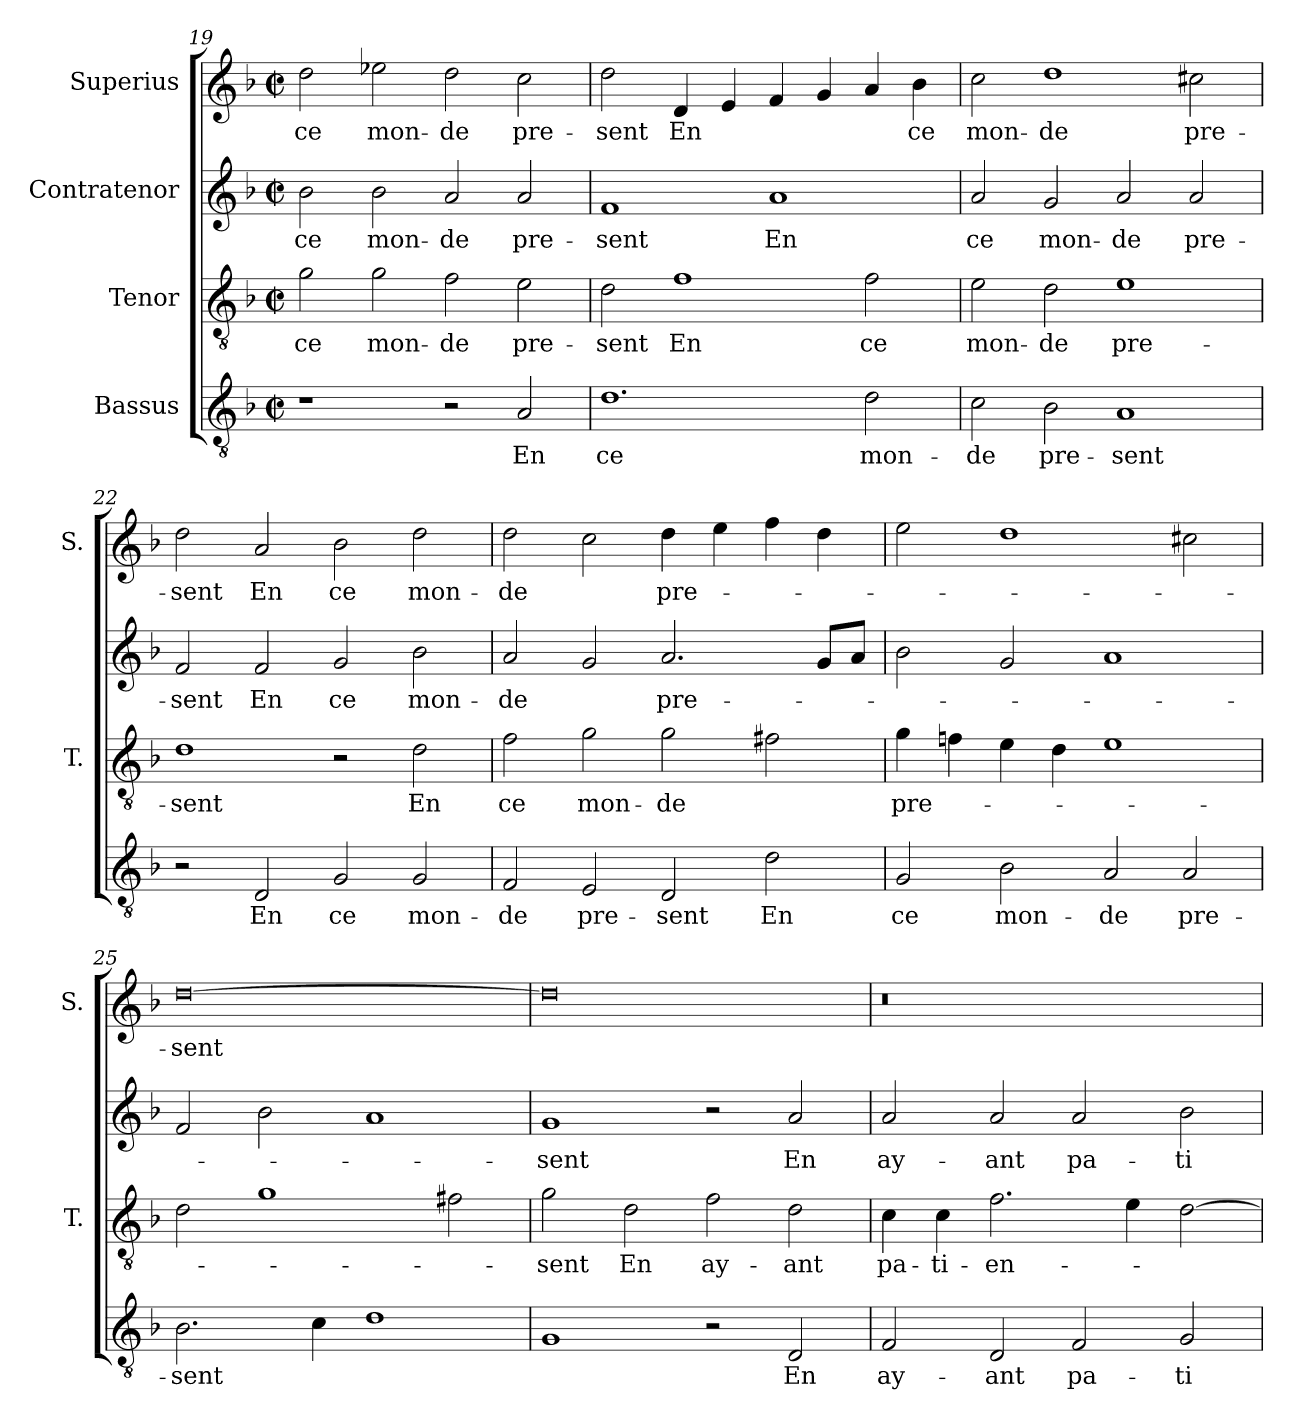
**kern	**text	**kern	**text	**kern	**text	**kern	**text
*part4	*part4	*part3	*part3	*part2	*part2	*part1	*part1
*staff4	*staff4	*staff3	*staff3	*staff2	*staff2	*staff1	*staff1
*I"Bassus	*	*I"Tenor	*	*I"Contratenor	*	*I"Superius	*
*	*	*I'T.	*	*	*	*I'S.	*
*clefGv2	*	*clefGv2	*	*clefG2	*	*clefG2	*
*k[b-]	*	*k[b-]	*	*k[b-]	*	*k[b-]	*
*F:	*	*F:	*	*F:	*	*F:	*
*M2/2	*	*M2/2	*	*M2/2	*	*M2/2	*
*met(c|)	*	*met(c|)	*	*met(c|)	*	*met(c|)	*
=19	=19	=19	=19	=19	=19	=19	=19
1r	.	2g\	ce	2b-\	ce	2dd\	ce
.	.	2g\	mon-	2b-\	mon-	2ee-X\	mon-
2r	.	2f\	-de	2a/	-de	2dd\	-de
2A/	En	2e\	pre-	2a/	pre-	2cc\	pre-
=20	=20	=20	=20	=20	=20	=20	=20
1.d\	ce	2d\	-sent	1f/	-sent	2dd\	-sent
.	.	1f\	En	.	.	4d/	En
.	.	.	.	.	.	4e/	.
.	.	.	.	1a/	En	4f/	.
.	.	.	.	.	.	4g/	.
2d\	mon-	2f\	ce	.	.	4a/	.
.	.	.	.	.	.	4b-\	ce
!!LO:LB:g=z
=21	=21	=21	=21	=21	=21	=21	=21
2c\	-de	2e\	mon-	2a/	ce	2cc\	mon-
2B-\	pre-	2d\	-de	2g/	mon-	1dd\	-de
1A/	-sent	1e\	pre-	2a/	-de	.	.
.	.	.	.	2a/	pre-	2cc#X\	pre-
=22	=22	=22	=22	=22	=22	=22	=22
2r	.	1d\	-sent	2f/	-sent	2dd\	-sent
2D/	En	.	.	2f/	En	2a/	En
2G/	ce	2r	.	2g/	ce	2b-\	ce
2G/	mon-	2d\	En	2b-\	mon-	2dd\	mon-
=23	=23	=23	=23	=23	=23	=23	=23
2F/	-de	2f\	ce	2a/	-de	2dd\	-de
2E/	pre-	2g\	mon-	2g/	.	2cc\	.
2D/	-sent	2g\	-de	2.a/	pre-	4dd\	pre-
.	.	.	.	.	.	4ee\	.
2d\	En	2f#X\	.	.	.	4ff\	.
.	.	.	.	8g/L	.	4dd\	.
.	.	.	.	8a/J	.	.	.
=24	=24	=24	=24	=24	=24	=24	=24
2G/	ce	4g\	pre-	2b-\	.	2ee\	.
.	.	4fn\	.	.	.	.	.
2B-\	mon-	4e\	.	2g/	.	1dd\	.
.	.	4d\	.	.	.	.	.
2A/	-de	1e\	.	1a/	.	.	.
2A/	pre-	.	.	.	.	2cc#X\	.
=25	=25	=25	=25	=25	=25	=25	=25
2.B-\	-sent	2d\	.	2f/	.	[0dd\	-sent
.	.	1g\	.	2b-\	.	.	.
4c\	.	.	.	.	.	.	.
1d\	.	.	.	1a/	.	.	.
.	.	2f#X\	.	.	.	.	.
!!LO:LB:g=z
=26	=26	=26	=26	=26	=26	=26	=26
1G/	.	2g\	-sent	1g/	-sent	0dd\]	.
.	.	2d\	En	.	.	.	.
2r	.	2f\	ay-	2r	.	.	.
2D/	En	2d\	-ant	2a/	En	.	.
=27	=27	=27	=27	=27	=27	=27	=27
!	!	!	!	!	!	!LO:N:vis=0	!
2F/	ay-	4c\	pa-	2a/	ay-	1r	.
.	.	4c\	-ti-	.	.	.	.
2D/	-ant	2.f\	-en-	2a/	-ant	.	.
2F/	pa-	.	.	2a/	pa-	1ryy	.
.	.	4e\	.	.	.	.	.
2G/	-ti-	[2d\	.	2b-\	-ti-	.	.
=	=	=	=	=	=	=	=
*-	*-	*-	*-	*-	*-	*-	*-
